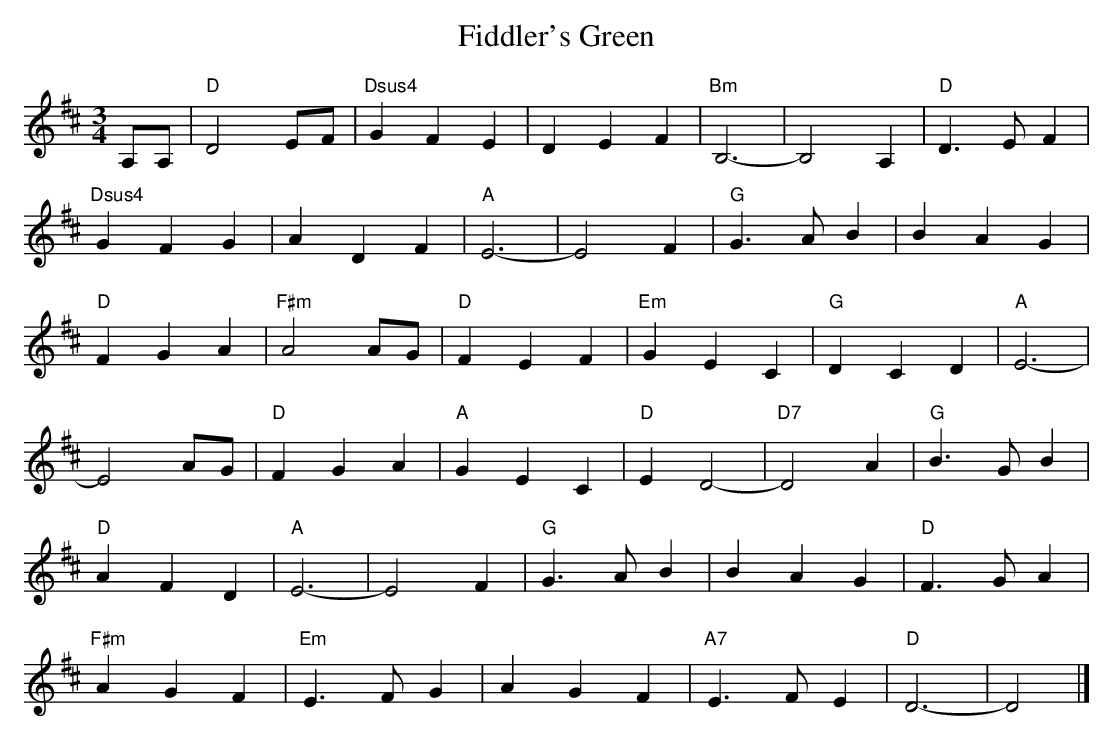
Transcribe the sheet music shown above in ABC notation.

X:1
T:Fiddler's Green
M:3/4
L:1/8
K:D
A,A, | "D"D4 EF | "Dsus4"G2 F2 E2 | D2 E2 F2 | "Bm"B,6- | B,4 A,2 | "D"D3 E F2 |
"Dsus4"G2 F2 G2 | A2 D2 F2 | "A"E6- | E4 F2 | "G"G3 A B2 | B2 A2 G2 |
"D"F2 G2 A2 | "F#m"A4 AG | "D"F2 E2 F2 | "Em"G2 E2 C2 | "G"D2 C2 D2 | "A"E6- |
E4 AG | "D"F2 G2 A2 | "A"G2 E2 C2 | "D"E2 D4- | "D7"D4 A2 | "G"B3 G B2 |
"D"A2 F2 D2 | "A"E6- | E4 F2 | "G"G3 A B2 | B2 A2 G2 | "D"F3 G A2 |
"F#m"A2 G2 F2 | "Em"E3 F G2 | A2 G2 F2 | "A7"E3 F E2 | "D"D6- | D4 |]
